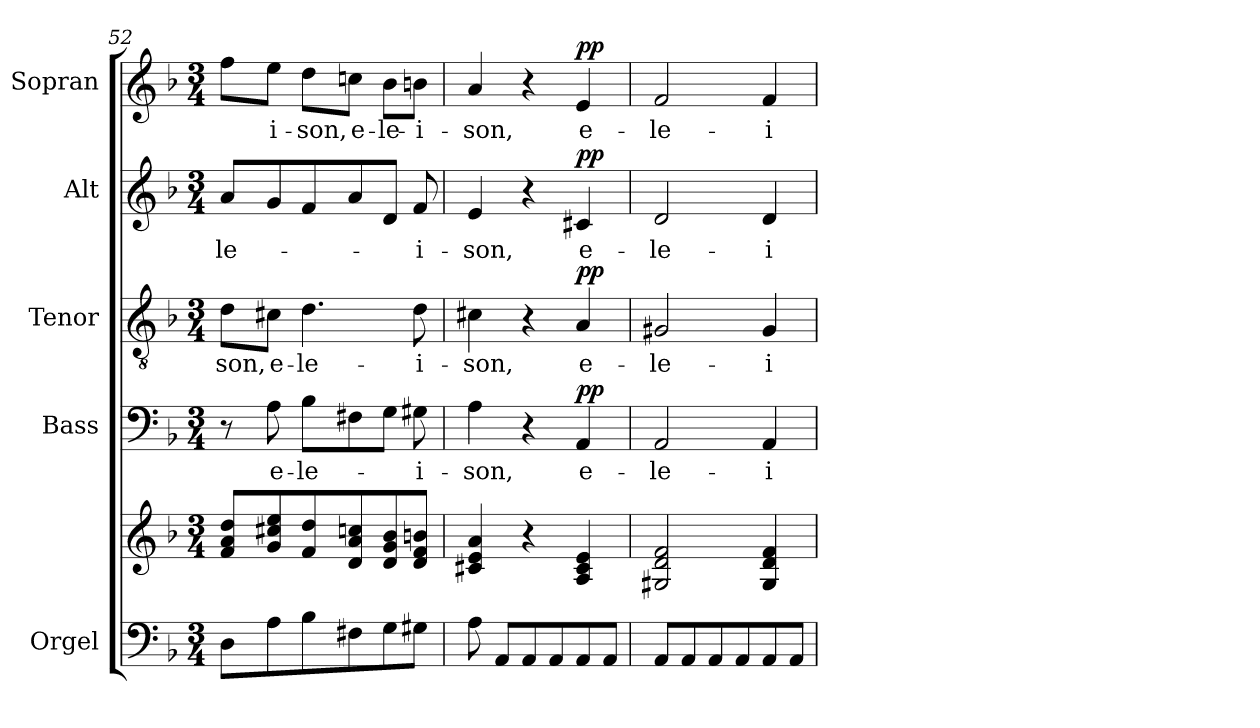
**kern	**kern	**kern	**text	**dynam	**kern	**text	**dynam	**kern	**text	**dynam	**kern	**text	**dynam
*part5	*part5	*part4	*part4	*part4	*part3	*part3	*part3	*part2	*part2	*part2	*part1	*part1	*part1
*staff6	*staff5	*staff4	*staff4	*staff4	*staff3	*staff3	*staff3	*staff2	*staff2	*staff2	*staff1	*staff1	*staff1
*I"Orgel	*	*I"Bass	*	*	*I"Tenor	*	*	*I"Alt	*	*	*I"Sopran	*	*
*I'Org.	*	*I'B.	*	*	*I'T.	*	*	*I'A.	*	*	*I'S.	*	*
*clefF4	*clefG2	*clefF4	*	*	*clefGv2	*	*	*clefG2	*	*	*clefG2	*	*
*k[b-]	*k[b-]	*k[b-]	*	*	*k[b-]	*	*	*k[b-]	*	*	*k[b-]	*	*
*F:	*F:	*F:	*	*	*F:	*	*	*F:	*	*	*F:	*	*
*M3/4	*M3/4	*M3/4	*	*	*M3/4	*	*	*M3/4	*	*	*M3/4	*	*
=52	=52	=52	=52	=52	=52	=52	=52	=52	=52	=52	=52	=52	=52
!	!	!	!	!	!	!LO:LY:b	!	!	!LO:LY:b	!	!	!	!
8D\L	8f/ 8a/ 8dd/L	8r	.	.	8d\L	-son,	.	8a/L	-le-	.	8ff\L	.	.
!	!	!	!LO:LY:b	!	!	!LO:LY:b	!	!	!	!	!	!LO:LY:b	!
8A\	8g/ 8cc#X/ 8ee/	8A\	e-	.	8c#X\J	e-	.	8g/	.	.	8ee\J	-i-	.
!	!	!	!LO:LY:b	!	!	!LO:LY:b	!	!	!	!	!	!LO:LY:b	!
8B-\	8f/ 8dd/	8B-\L	-le-	.	4.d\	-le-	.	8f/	.	.	8dd\L	-son,	.
!	!	!	!	!	!	!	!	!	!	!	!	!LO:LY:b	!
8F#X\	8d/ 8a/ 8ccn/	8F#X\	.	.	.	.	.	8a/	.	.	8ccn\J	e-	.
!	!	!	!	!	!	!	!	!	!	!	!	!LO:LY:b	!
8G\	8d/ 8g/ 8b-/	8G\J	.	.	.	.	.	8d/J	.	.	8b-\L	-le-	.
!	!	!	!LO:LY:b	!	!	!LO:LY:b	!	!	!LO:LY:b	!	!	!LO:LY:b	!
8G#X\J	8d/ 8f/ 8bn/J	8G#X\	-i-	.	8d\	-i-	.	8f/	-i-	.	8bn\J	-i-	.
=53	=53	=53	=53	=53	=53	=53	=53	=53	=53	=53	=53	=53	=53
!	!	!	!LO:LY:b	!	!	!LO:LY:b	!	!	!LO:LY:b	!	!	!LO:LY:b	!
8A\	4c#X/ 4e/ 4a/	4A\	-son,	.	4c#X\	-son,	.	4e/	-son,	.	4a/	-son,	.
8AA/L	.	.	.	.	.	.	.	.	.	.	.	.	.
8AA/	4r	4r	.	.	4r	.	.	4r	.	.	4r	.	.
8AA/	.	.	.	.	.	.	.	.	.	.	.	.	.
!	!	!	!LO:LY:b	!LO:DY:a	!	!LO:LY:b	!LO:DY:a	!	!LO:LY:b	!LO:DY:a	!	!LO:LY:b	!LO:DY:a
8AA/	4A/ 4c#/ 4e/	4AA/	e-	pp	4A/	e-	pp	4c#X/	e-	pp	4e/	e-	pp
8AA/J	.	.	.	.	.	.	.	.	.	.	.	.	.
=54	=54	=54	=54	=54	=54	=54	=54	=54	=54	=54	=54	=54	=54
!	!	!	!LO:LY:b	!	!	!LO:LY:b	!	!	!LO:LY:b	!	!	!LO:LY:b	!
8AA/L	2G#X/ 2d/ 2f/	2AA/	-le-	.	2G#X/	-le-	.	2d/	-le-	.	2f/	-le-	.
8AA/	.	.	.	.	.	.	.	.	.	.	.	.	.
8AA/	.	.	.	.	.	.	.	.	.	.	.	.	.
8AA/	.	.	.	.	.	.	.	.	.	.	.	.	.
!	!	!	!LO:LY:b	!	!	!LO:LY:b	!	!	!LO:LY:b	!	!	!LO:LY:b	!
8AA/	4G#/ 4d/ 4f/	4AA/	-i-	.	4G#/	-i-	.	4d/	-i-	.	4f/	-i-	.
8AA/J	.	.	.	.	.	.	.	.	.	.	.	.	.
=	=	=	=	=	=	=	=	=	=	=	=	=	=
*-	*-	*-	*-	*-	*-	*-	*-	*-	*-	*-	*-	*-	*-
